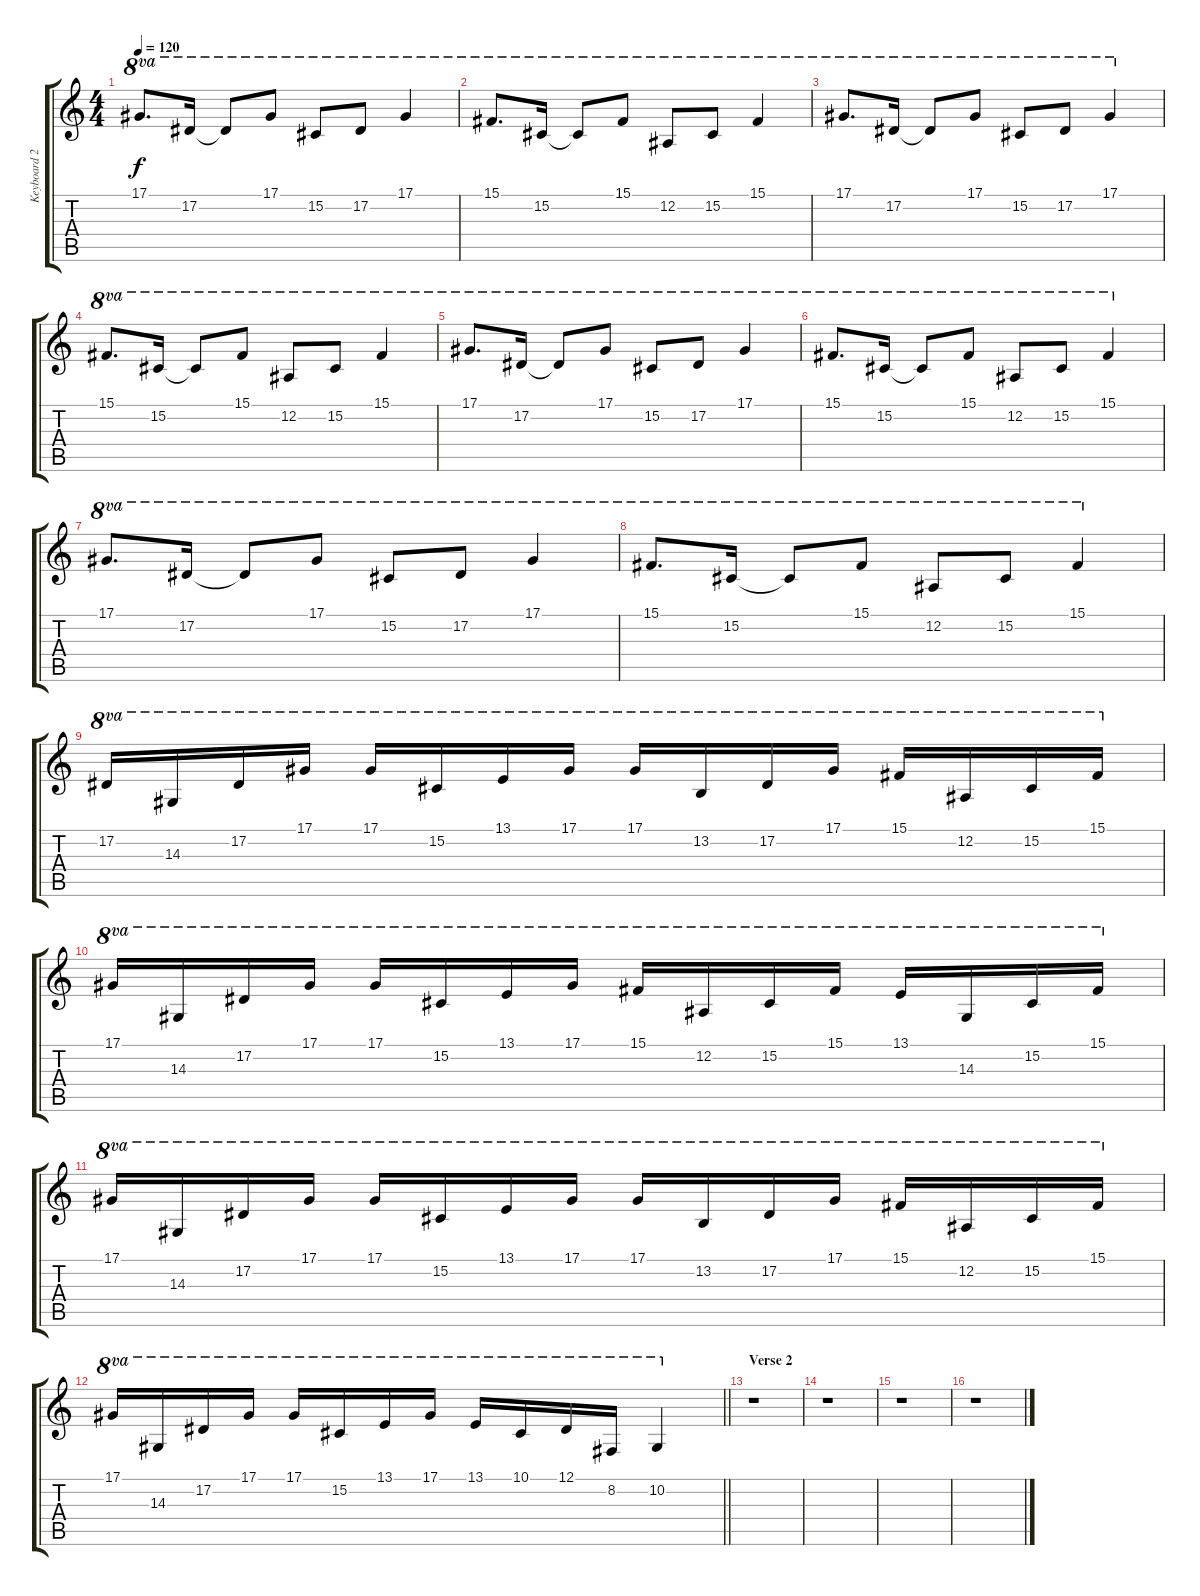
\track ("Keyboard 2" "Keyboard 2") {instrument stringensemble1}
\staff {score tabs}
\tuning (Eb4 Bb3 Gb3 Db3 Ab2 Eb2) {hide}
\ts (4 4)
\tempo 120
\clef g2
\ks c
17.1.8{d ot 8va dy f instrument musicbox} 17.2.16{ot 8va} 17.2{t}.8{ot 8va} 17.1.8{ot 8va} 15.2.8{ot 8va} 17.2.8{ot 8va} 17.1.4{ot 8va} |
15.1.8{d ot 8va} 15.2.16{ot 8va} 15.2{t}.8{ot 8va} 15.1.8{ot 8va} 12.2.8{ot 8va} 15.2.8{ot 8va} 15.1.4{ot 8va} |
17.1.8{d ot 8va} 17.2.16{ot 8va} 17.2{t}.8{ot 8va} 17.1.8{ot 8va} 15.2.8{ot 8va} 17.2.8{ot 8va} 17.1.4{ot 8va} |
15.1.8{d ot 8va} 15.2.16{ot 8va} 15.2{t}.8{ot 8va} 15.1.8{ot 8va} 12.2.8{ot 8va} 15.2.8{ot 8va} 15.1.4{ot 8va} |
17.1.8{d ot 8va} 17.2.16{ot 8va} 17.2{t}.8{ot 8va} 17.1.8{ot 8va} 15.2.8{ot 8va} 17.2.8{ot 8va} 17.1.4{ot 8va} |
15.1.8{d ot 8va} 15.2.16{ot 8va} 15.2{t}.8{ot 8va} 15.1.8{ot 8va} 12.2.8{ot 8va} 15.2.8{ot 8va} 15.1.4{ot 8va} |
17.1.8{d ot 8va} 17.2.16{ot 8va} 17.2{t}.8{ot 8va} 17.1.8{ot 8va} 15.2.8{ot 8va} 17.2.8{ot 8va} 17.1.4{ot 8va} |
15.1.8{d ot 8va} 15.2.16{ot 8va} 15.2{t}.8{ot 8va} 15.1.8{ot 8va} 12.2.8{ot 8va} 15.2.8{ot 8va} 15.1.4{ot 8va} |
17.2.16{ot 8va volume 10 instrument musicbox} 14.3.16{ot 8va} 17.2.16{ot 8va} 17.1.16{ot 8va} 17.1.16{ot 8va} 15.2.16{ot 8va} 13.1.16{ot 8va} 17.1.16{ot 8va} 17.1.16{ot 8va} 13.2.16{ot 8va} 17.2.16{ot 8va} 17.1.16{ot 8va} 15.1.16{ot 8va} 12.2.16{ot 8va} 15.2.16{ot 8va} 15.1.16{ot 8va} |
17.1.16{ot 8va} 14.3.16{ot 8va} 17.2.16{ot 8va} 17.1.16{ot 8va} 17.1.16{ot 8va} 15.2.16{ot 8va} 13.1.16{ot 8va} 17.1.16{ot 8va} 15.1.16{ot 8va} 12.2.16{ot 8va} 15.2.16{ot 8va} 15.1.16{ot 8va} 13.1.16{ot 8va} 14.3.16{ot 8va} 15.2.16{ot 8va} 15.1.16{ot 8va} |
17.1.16{ot 8va} 14.3.16{ot 8va} 17.2.16{ot 8va} 17.1.16{ot 8va} 17.1.16{ot 8va} 15.2.16{ot 8va} 13.1.16{ot 8va} 17.1.16{ot 8va} 17.1.16{ot 8va} 13.2.16{ot 8va} 17.2.16{ot 8va} 17.1.16{ot 8va} 15.1.16{ot 8va} 12.2.16{ot 8va} 15.2.16{ot 8va} 15.1.16{ot 8va} |
\barLineRight lightlight
17.1.16{ot 8va} 14.3.16{ot 8va} 17.2.16{ot 8va} 17.1.16{ot 8va} 17.1.16{ot 8va} 15.2.16{ot 8va} 13.1.16{ot 8va} 17.1.16{ot 8va} 13.1.16{ot 8va} 10.1.16{ot 8va} 12.1.16{ot 8va} 8.2.16{ot 8va} 10.2.4{ot 8va} |
\section ("" "Verse 2")
r.1 |
r.1 |
r.1 |
r.1
